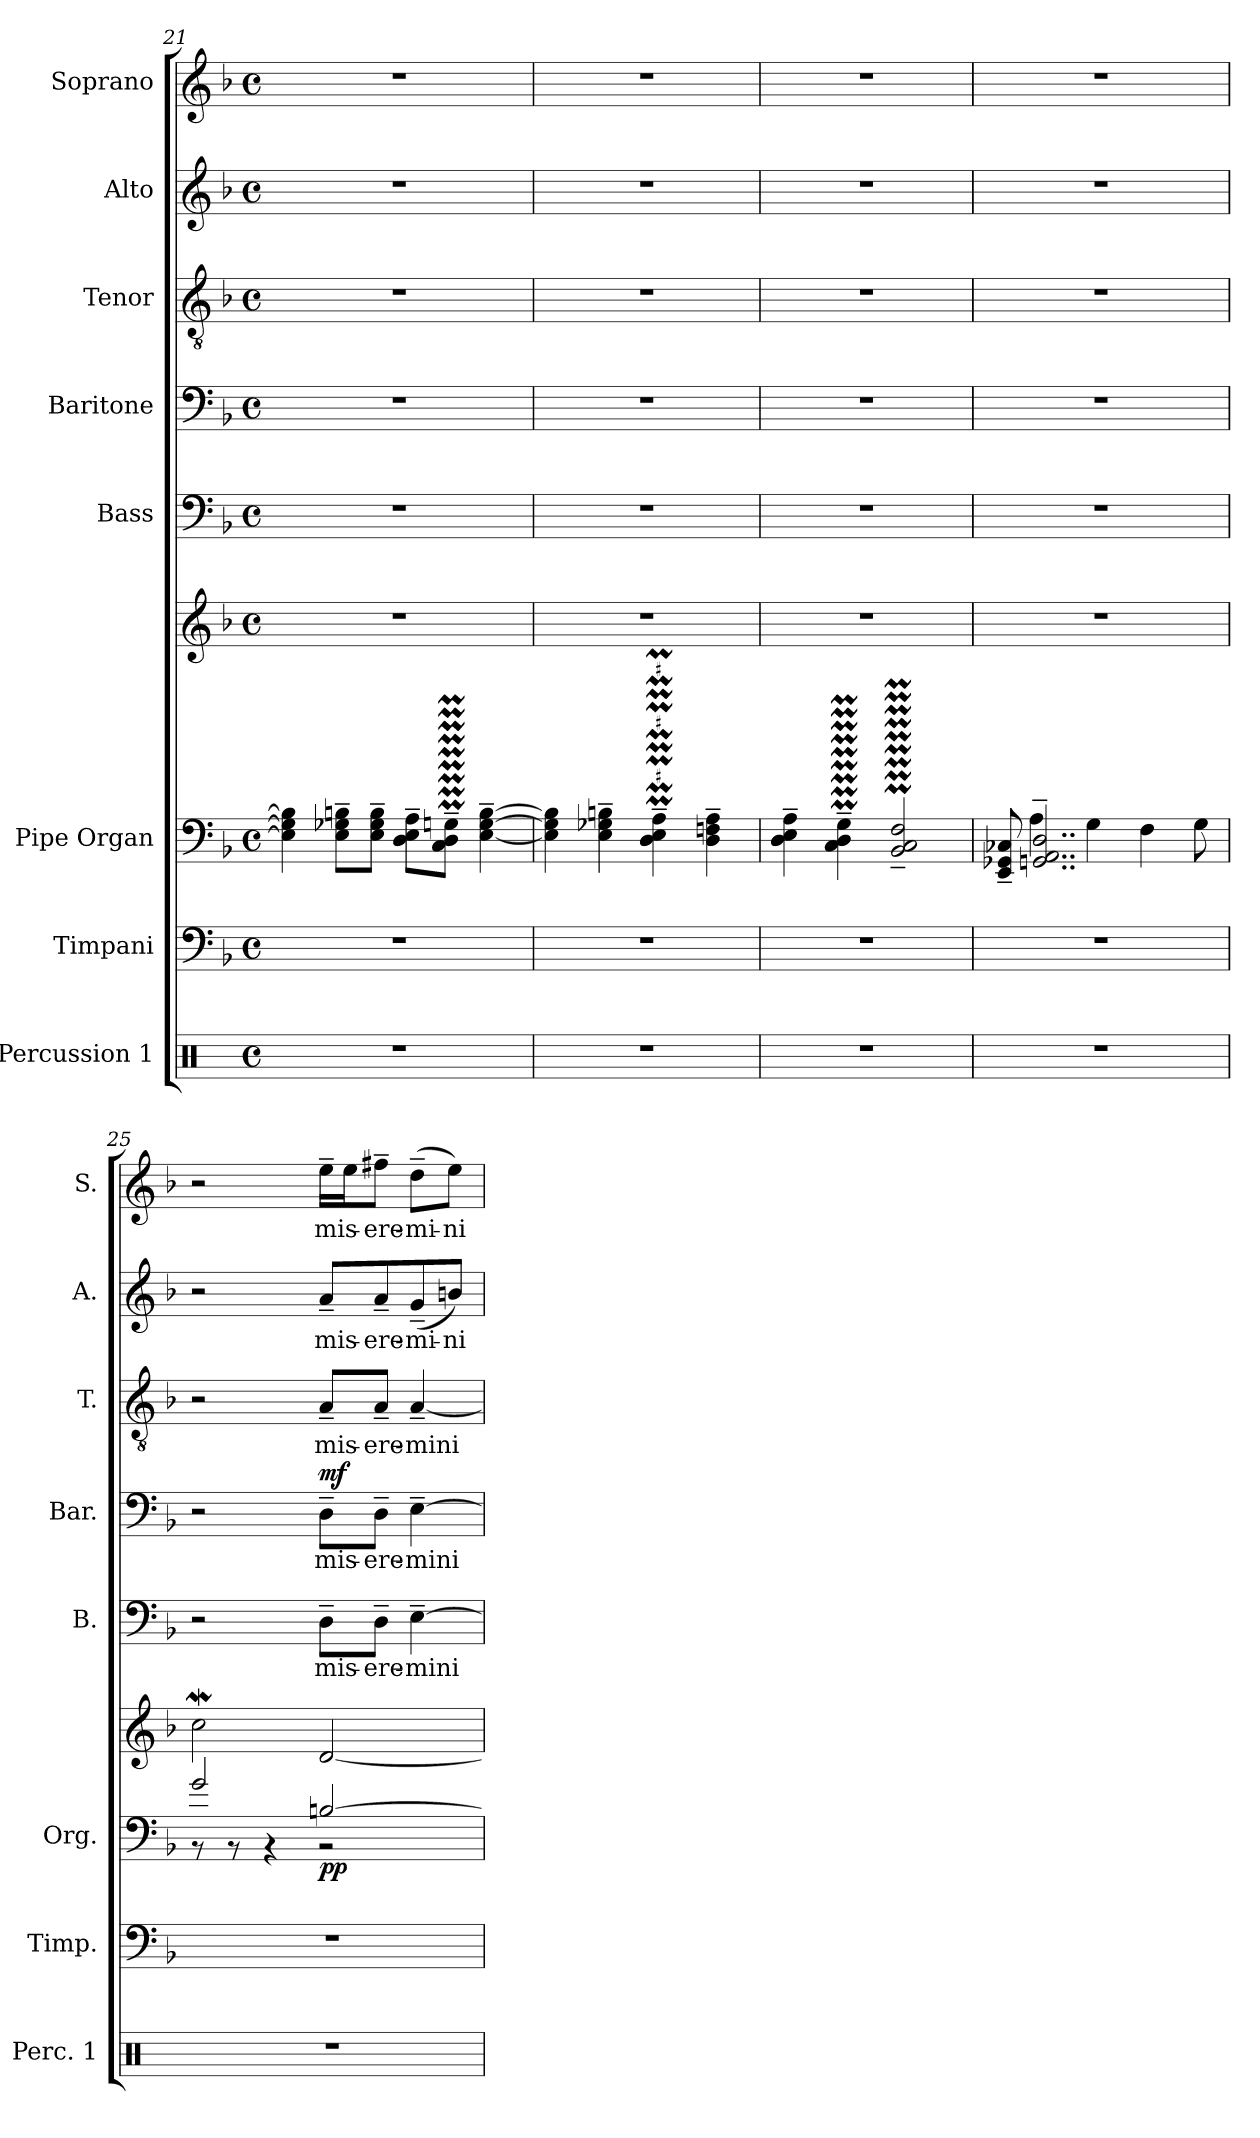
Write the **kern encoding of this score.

**kern	**kern	**kern	**kern	**dynam	**kern	**text	**kern	**text	**dynam	**kern	**text	**kern	**text	**kern	**text
*part8	*part7	*part6	*part6	*part6	*part5	*part5	*part4	*part4	*part4	*part3	*part3	*part2	*part2	*part1	*part1
*staff9	*staff8	*staff7	*staff6	*staff6/7	*staff5	*staff5	*staff4	*staff4	*staff4	*staff3	*staff3	*staff2	*staff2	*staff1	*staff1
*I"Percussion 1	*I"Timpani	*I"Pipe Organ	*	*	*I"Bass	*	*I"Baritone	*	*	*I"Tenor	*	*I"Alto	*	*I"Soprano	*
*I'Perc. 1	*I'Timp.	*I'Org.	*	*	*I'B.	*	*I'Bar.	*	*	*I'T.	*	*I'A.	*	*I'S.	*
*clefX	*clefF4	*clefF4	*clefG2	*	*clefF4	*	*clefF4	*	*	*clefGv2	*	*clefG2	*	*clefG2	*
*k[]	*k[b-]	*k[b-]	*k[b-]	*	*k[b-]	*	*k[b-]	*	*	*k[b-]	*	*k[b-]	*	*k[b-]	*
*M4/4	*M4/4	*M4/4	*M4/4	*	*M4/4	*	*M4/4	*	*	*M4/4	*	*M4/4	*	*M4/4	*
*met(c)	*met(c)	*met(c)	*met(c)	*	*met(c)	*	*met(c)	*	*	*met(c)	*	*met(c)	*	*met(c)	*
=21	=21	=21	=21	=21	=21	=21	=21	=21	=21	=21	=21	=21	=21	=21	=21
1r	1r	4E\] 4G\] 4B\]	1r	.	1r	.	1r	.	.	1r	.	1r	.	1r	.
.	.	8E\~ 8G-X\~ 8Bn\~L	.	.	.	.	.	.	.	.	.	.	.	.	.
.	.	8E\~ 8G-\~ 8B\~J	.	.	.	.	.	.	.	.	.	.	.	.	.
.	.	8D\~ 8E\~ 8A\~L	.	.	.	.	.	.	.	.	.	.	.	.	.
.	.	8C\M~ 8D\M~ 8Gn\M~J	.	.	.	.	.	.	.	.	.	.	.	.	.
.	.	[4E\~ [4G\~ [4B\~	.	.	.	.	.	.	.	.	.	.	.	.	.
=22	=22	=22	=22	=22	=22	=22	=22	=22	=22	=22	=22	=22	=22	=22	=22
1r	1r	4E\] 4G\] 4B\]	1r	.	1r	.	1r	.	.	1r	.	1r	.	1r	.
.	.	4E\~ 4G-X\~ 4Bn\~	.	.	.	.	.	.	.	.	.	.	.	.	.
.	.	4D\M~ 4E\M~ 4A\M~	.	.	.	.	.	.	.	.	.	.	.	.	.
.	.	4D\~ 4F\~ 4A\~	.	.	.	.	.	.	.	.	.	.	.	.	.
!!LO:PB:g=z
=23	=23	=23	=23	=23	=23	=23	=23	=23	=23	=23	=23	=23	=23	=23	=23
1r	1r	4D\~ 4E\~ 4A\~	1r	.	1r	.	1r	.	.	1r	.	1r	.	1r	.
.	.	4C\M~ 4D\M~ 4G\M~	.	.	.	.	.	.	.	.	.	.	.	.	.
.	.	2BB-/M~ 2C/M~ 2F/M~	.	.	.	.	.	.	.	.	.	.	.	.	.
=24	=24	=24	=24	=24	=24	=24	=24	=24	=24	=24	=24	=24	=24	=24	=24
*	*	*^	*	*	*	*	*	*	*	*	*	*	*	*	*
1r	1r	8EE/~ 8GG-X/~ 8C-X/~	8ryy	1r	.	1r	.	1r	.	.	1r	.	1r	.	1r	.
.	.	2..GGn/~ 2..AA/~ 2..D/~	4A\	.	.	.	.	.	.	.	.	.	.	.	.	.
.	.	.	4G\	.	.	.	.	.	.	.	.	.	.	.	.	.
.	.	.	4F\	.	.	.	.	.	.	.	.	.	.	.	.	.
.	.	.	8G\	.	.	.	.	.	.	.	.	.	.	.	.	.
=25	=25	=25	=25	=25	=25	=25	=25	=25	=25	=25	=25	=25	=25	=25	=25	=25
1r	1r	2g/	8r	2ccW\	.	2r	.	2r	.	.	2r	.	2r	.	2r	.
.	.	.	8r	.	.	.	.	.	.	.	.	.	.	.	.	.
.	.	.	4r	.	.	.	.	.	.	.	.	.	.	.	.	.
!	!	!	!	!	!LO:DY:b=2	!	!LO:LY:b	!	!LO:LY:b	!	!	!LO:LY:b	!	!LO:LY:b	!	!LO:LY:b
!	!	!	!	!	!LO:DY:n=1:b	!	!	!	!	!LO:DY:a	!	!	!	!	!	!
.	.	[2Bn/	2r	[2d/	p p	8D~\L	mis-	8D~\L	mis-	mf	8A~/L	mis-	8a~/L	mis-	16ee~\LL	mis-
.	.	.	.	.	.	.	.	.	.	.	.	.	.	.	16ee\J	.
!	!	!	!	!	!	!	!LO:LY:b	!	!LO:LY:b	!	!	!LO:LY:b	!	!LO:LY:b	!	!LO:LY:b
.	.	.	.	.	.	8D~\J	-ere-	8D~\J	-ere-	.	8A~/J	-ere-	8a~/	-ere-	8ff#X~\J	-ere-
!	!	!	!	!	!	!	!LO:LY:b	!	!LO:LY:b	!	!	!LO:LY:b	!	!LO:LY:b	!	!LO:LY:b
.	.	.	.	.	.	[4E~\	mini	[4E~\	mini	.	[4A~/	mini	(8g~/	mi-	(8dd~\L	mi-
!	!	!	!	!	!	!	!	!	!	!	!	!	!	!LO:LY:b	!	!LO:LY:b
.	.	.	.	.	.	.	.	.	.	.	.	.	8bn/J)	-ni	8ee\J)	-ni
*	*	*v	*v	*	*	*	*	*	*	*	*	*	*	*	*	*
=	=	=	=	=	=	=	=	=	=	=	=	=	=	=	=
*-	*-	*-	*-	*-	*-	*-	*-	*-	*-	*-	*-	*-	*-	*-	*-
